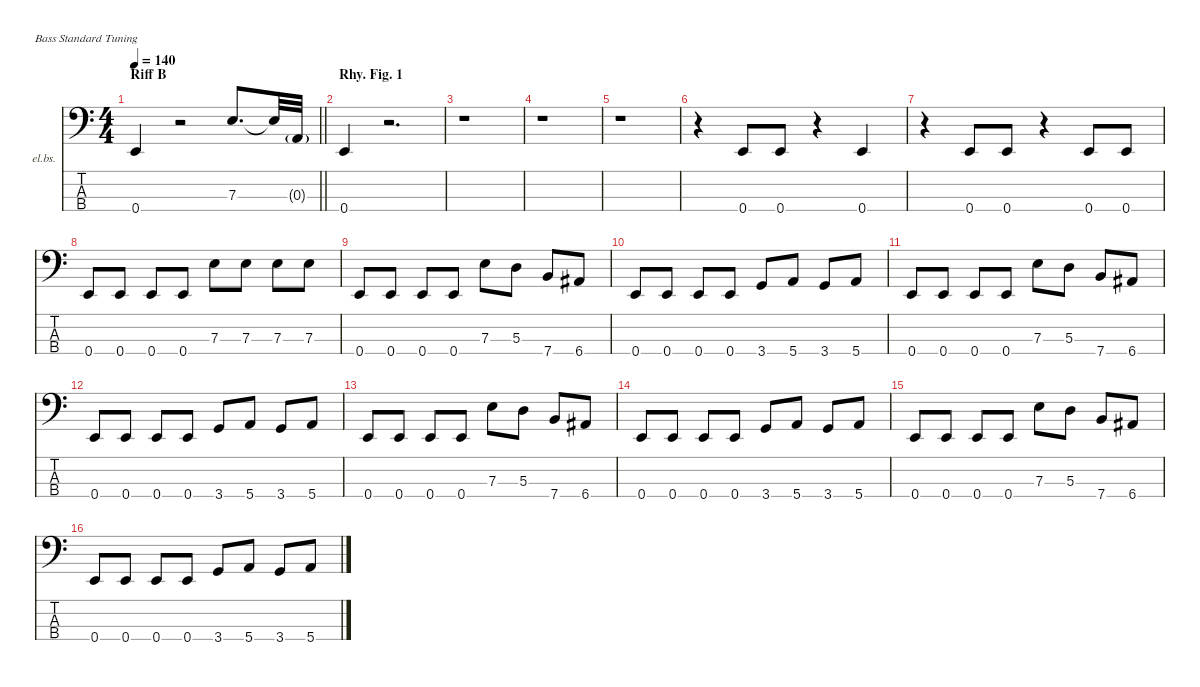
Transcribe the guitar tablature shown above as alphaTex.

\defaultSystemsLayout 4
\hideDynamics
\bracketExtendMode nobrackets
\firstSystemTrackNameOrientation horizontal
\otherSystemsTrackNameOrientation horizontal
\track ("Bass" "el.bs.") {instrument electricbassfinger}
\staff {score tabs}
\tuning (G2 D2 A1 E1)
\ts (4 4)
\section ("" "Riff B")
\tempo 140
\clef f4
\barLineRight lightlight
\ks c
0.4.4{dy f} r.2 7.3.8{d} 7.3{t}.32 0.3{g}.32{dy p} |
\section ("" "Rhy. Fig. 1")
0.4.4{dy f} r.2{d} |
r.1 |
r.1 |
r.1 |
r.4 0.4.8 0.4.8 r.4 0.4.4 |
r.4 0.4.8 0.4.8 r.4 0.4.8 0.4.8 |
0.4.8 0.4.8 0.4.8 0.4.8 7.3.8 7.3.8 7.3.8 7.3.8 |
0.4.8 0.4.8 0.4.8 0.4.8 7.3.8 5.3.8 7.4.8 6.4{acc #}.8 |
0.4.8 0.4.8 0.4.8 0.4.8 3.4.8 5.4.8 3.4.8 5.4.8 |
0.4.8 0.4.8 0.4.8 0.4.8 7.3.8 5.3.8 7.4.8 6.4{acc #}.8 |
0.4.8 0.4.8 0.4.8 0.4.8 3.4.8 5.4.8 3.4.8 5.4.8 |
0.4.8 0.4.8 0.4.8 0.4.8 7.3.8 5.3.8 7.4.8 6.4{acc #}.8 |
0.4.8 0.4.8 0.4.8 0.4.8 3.4.8 5.4.8 3.4.8 5.4.8 |
0.4.8 0.4.8 0.4.8 0.4.8 7.3.8 5.3.8 7.4.8 6.4{acc #}.8 |
0.4.8 0.4.8 0.4.8 0.4.8 3.4.8 5.4.8 3.4.8 5.4.8
